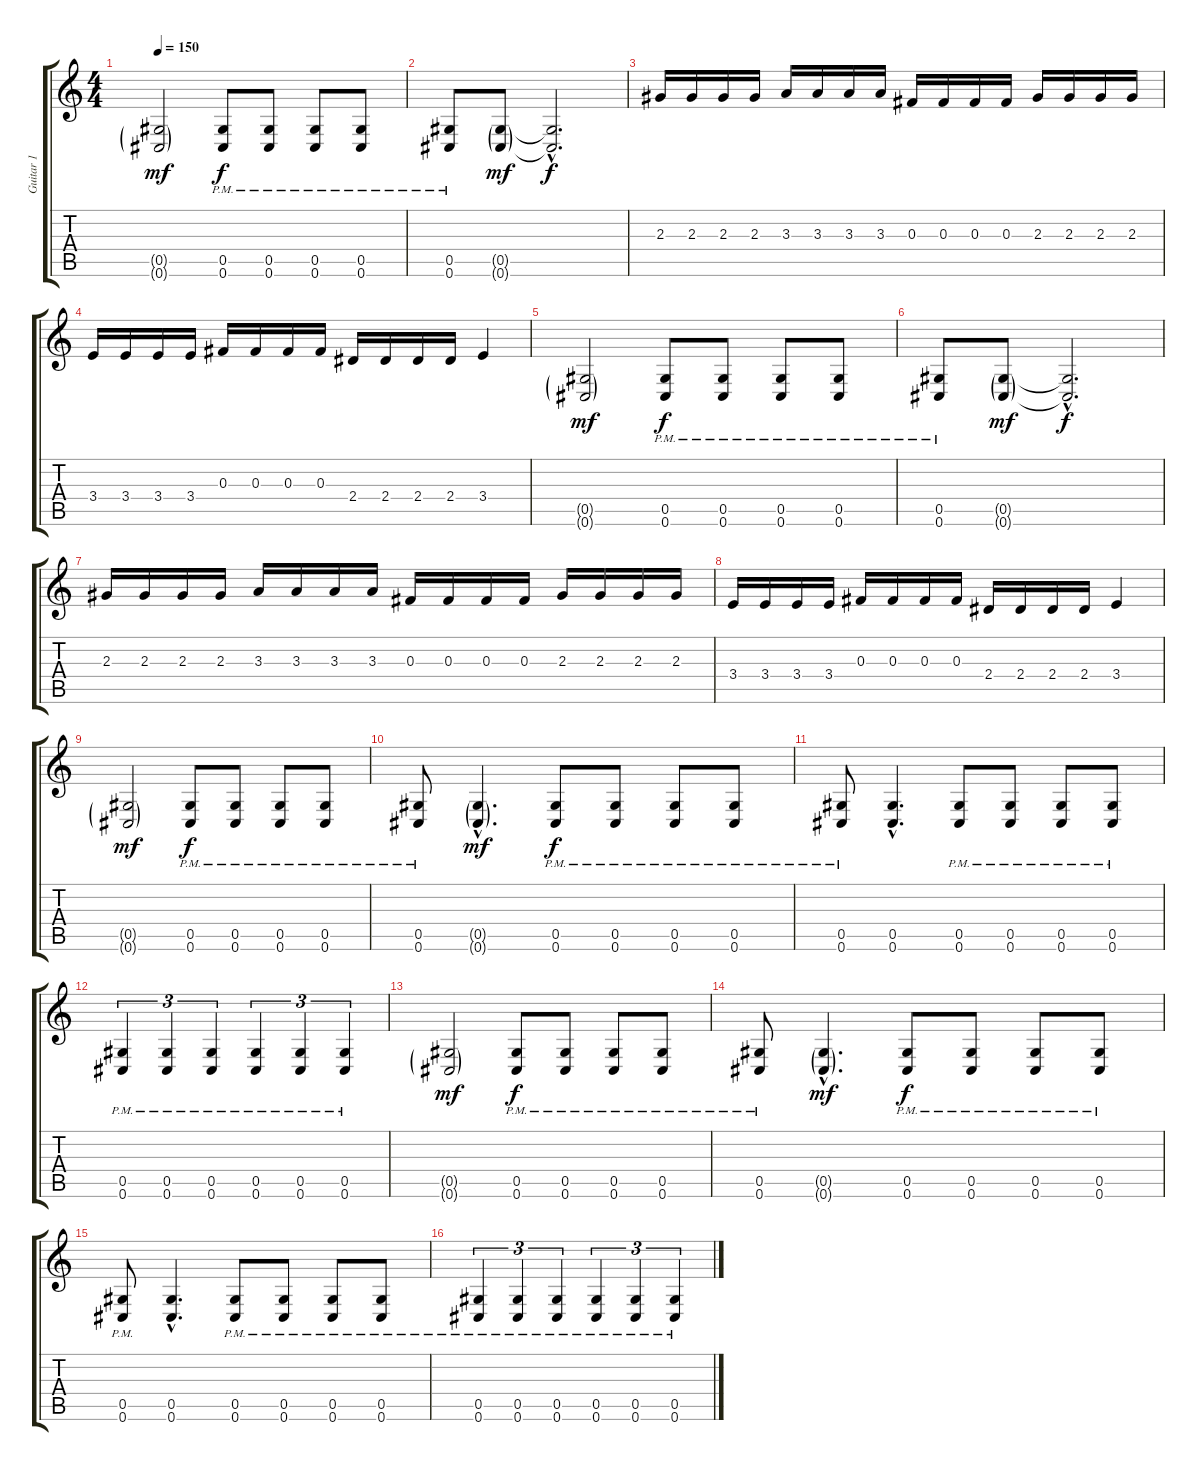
\track ("Guitar 1" "Guitar 1") {instrument distortionguitar}
\staff {score tabs}
\tuning (Eb4 Bb3 Gb3 Db3 Ab2 Db2) {hide}
\ts (4 4)
\tempo 150
\clef g2
\ks c
(0.5{g} 0.6{g}).2{dy mf} (0.5{pm} 0.6{pm}).8{dy f} (0.5{pm} 0.6{pm}).8 (0.5{pm} 0.6{pm}).8 (0.5{pm} 0.6{pm}).8 |
(0.5{pm} 0.6{pm}).8 (0.5{g} 0.6{g}).8{dy mf} (0.5{hac t} 0.6{hac t}).2{d dy f} |
2.3.16 2.3.16 2.3.16 2.3.16 3.3.16 3.3.16 3.3.16 3.3.16 0.3.16 0.3.16 0.3.16 0.3.16 2.3.16 2.3.16 2.3.16 2.3.16 |
3.4.16 3.4.16 3.4.16 3.4.16 0.3.16 0.3.16 0.3.16 0.3.16 2.4.16 2.4.16 2.4.16 2.4.16 3.4.4 |
(0.5{g} 0.6{g}).2{dy mf} (0.5{pm} 0.6{pm}).8{dy f} (0.5{pm} 0.6{pm}).8 (0.5{pm} 0.6{pm}).8 (0.5{pm} 0.6{pm}).8 |
(0.5{pm} 0.6{pm}).8 (0.5{g} 0.6{g}).8{dy mf} (0.5{hac t} 0.6{hac t}).2{d dy f} |
2.3.16 2.3.16 2.3.16 2.3.16 3.3.16 3.3.16 3.3.16 3.3.16 0.3.16 0.3.16 0.3.16 0.3.16 2.3.16 2.3.16 2.3.16 2.3.16 |
3.4.16 3.4.16 3.4.16 3.4.16 0.3.16 0.3.16 0.3.16 0.3.16 2.4.16 2.4.16 2.4.16 2.4.16 3.4.4 |
(0.5{g} 0.6{g}).2{dy mf} (0.5{pm} 0.6{pm}).8{dy f} (0.5{pm} 0.6{pm}).8 (0.5{pm} 0.6{pm}).8 (0.5{pm} 0.6{pm}).8 |
(0.5{pm} 0.6{pm}).8 (0.5{g hac} 0.6{g hac}).4{d dy mf} (0.5{pm} 0.6{pm}).8{dy f} (0.5{pm} 0.6{pm}).8 (0.5{pm} 0.6{pm}).8 (0.5{pm} 0.6{pm}).8 |
(0.5{pm} 0.6{pm}).8 (0.5{hac} 0.6{hac}).4{d} (0.5{pm} 0.6{pm}).8 (0.5{pm} 0.6{pm}).8 (0.5{pm} 0.6{pm}).8 (0.5{pm} 0.6{pm}).8 |
(0.5{pm} 0.6{pm}).4{tu (3 2)} (0.5{pm} 0.6{pm}).4{tu (3 2)} (0.5{pm} 0.6{pm}).4{tu (3 2)} (0.5{pm} 0.6{pm}).4{tu (3 2)} (0.5{pm} 0.6{pm}).4{tu (3 2)} (0.5{pm} 0.6{pm}).4{tu (3 2)} |
(0.5{g} 0.6{g}).2{dy mf} (0.5{pm} 0.6{pm}).8{dy f} (0.5{pm} 0.6{pm}).8 (0.5{pm} 0.6{pm}).8 (0.5{pm} 0.6{pm}).8 |
(0.5{pm} 0.6{pm}).8 (0.5{g hac} 0.6{g hac}).4{d dy mf} (0.5{pm} 0.6{pm}).8{dy f} (0.5{pm} 0.6{pm}).8 (0.5{pm} 0.6{pm}).8 (0.5{pm} 0.6{pm}).8 |
(0.5{pm} 0.6{pm}).8 (0.5{hac} 0.6{hac}).4{d} (0.5{pm} 0.6{pm}).8 (0.5{pm} 0.6{pm}).8 (0.5{pm} 0.6{pm}).8 (0.5{pm} 0.6{pm}).8 |
(0.5{pm} 0.6{pm}).4{tu (3 2)} (0.5{pm} 0.6{pm}).4{tu (3 2)} (0.5{pm} 0.6{pm}).4{tu (3 2)} (0.5{pm} 0.6{pm}).4{tu (3 2)} (0.5{pm} 0.6{pm}).4{tu (3 2)} (0.5{pm} 0.6{pm}).4{tu (3 2)}
